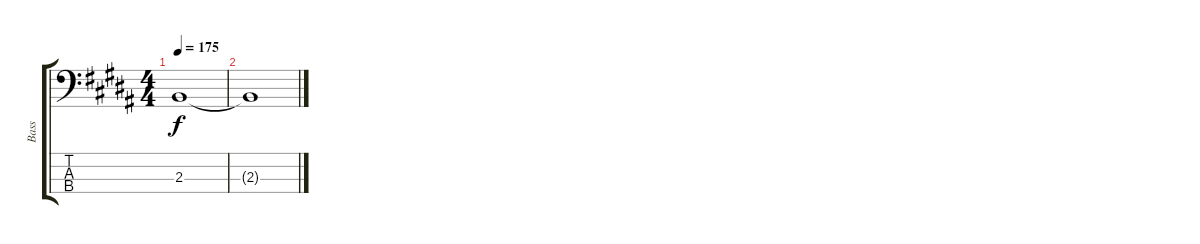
\track ("Bass" "Bass") {instrument electricbassfinger}
\staff {score tabs}
\tuning (G2 D2 A1 D1) {hide}
\ts (4 4)
\tempo 175
\clef f4
\ks b
2.3{t}.1{dy f} |
2.3{t}.1
